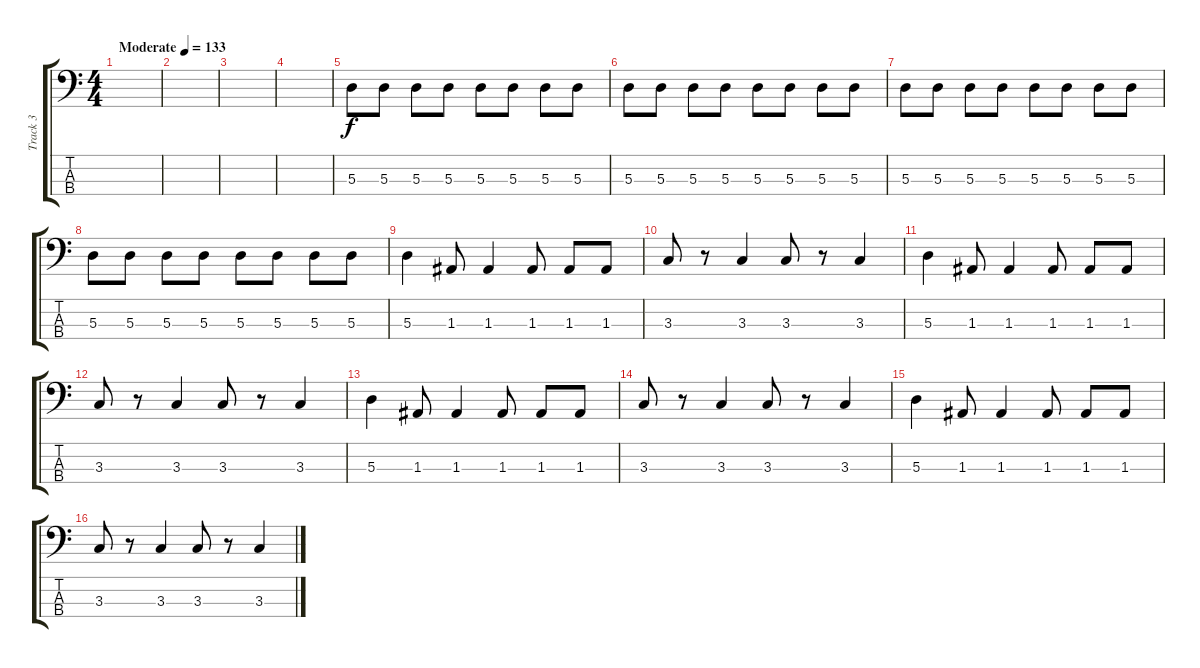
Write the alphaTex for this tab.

\track ("Track 3" "Track 3") {instrument electricbassfinger}
\staff {score tabs}
\tuning (G2 D2 A1 E1) {hide}
\ts (4 4)
\tempo (133 "Moderate")
\clef f4
\ks c
|
|
|
|
5.3.8 5.3.8 5.3.8 5.3.8 5.3.8 5.3.8 5.3.8 5.3.8 |
5.3.8 5.3.8 5.3.8 5.3.8 5.3.8 5.3.8 5.3.8 5.3.8 |
5.3.8 5.3.8 5.3.8 5.3.8 5.3.8 5.3.8 5.3.8 5.3.8 |
5.3.8 5.3.8 5.3.8 5.3.8 5.3.8 5.3.8 5.3.8 5.3.8 |
5.3.4 1.3.8 1.3.4 1.3.8 1.3.8 1.3.8 |
3.3.8 r.8 3.3.4 3.3.8 r.8 3.3.4 |
5.3.4 1.3.8 1.3.4 1.3.8 1.3.8 1.3.8 |
3.3.8 r.8 3.3.4 3.3.8 r.8 3.3.4 |
5.3.4 1.3.8 1.3.4 1.3.8 1.3.8 1.3.8 |
3.3.8 r.8 3.3.4 3.3.8 r.8 3.3.4 |
5.3.4 1.3.8 1.3.4 1.3.8 1.3.8 1.3.8 |
3.3.8 r.8 3.3.4 3.3.8 r.8 3.3.4
